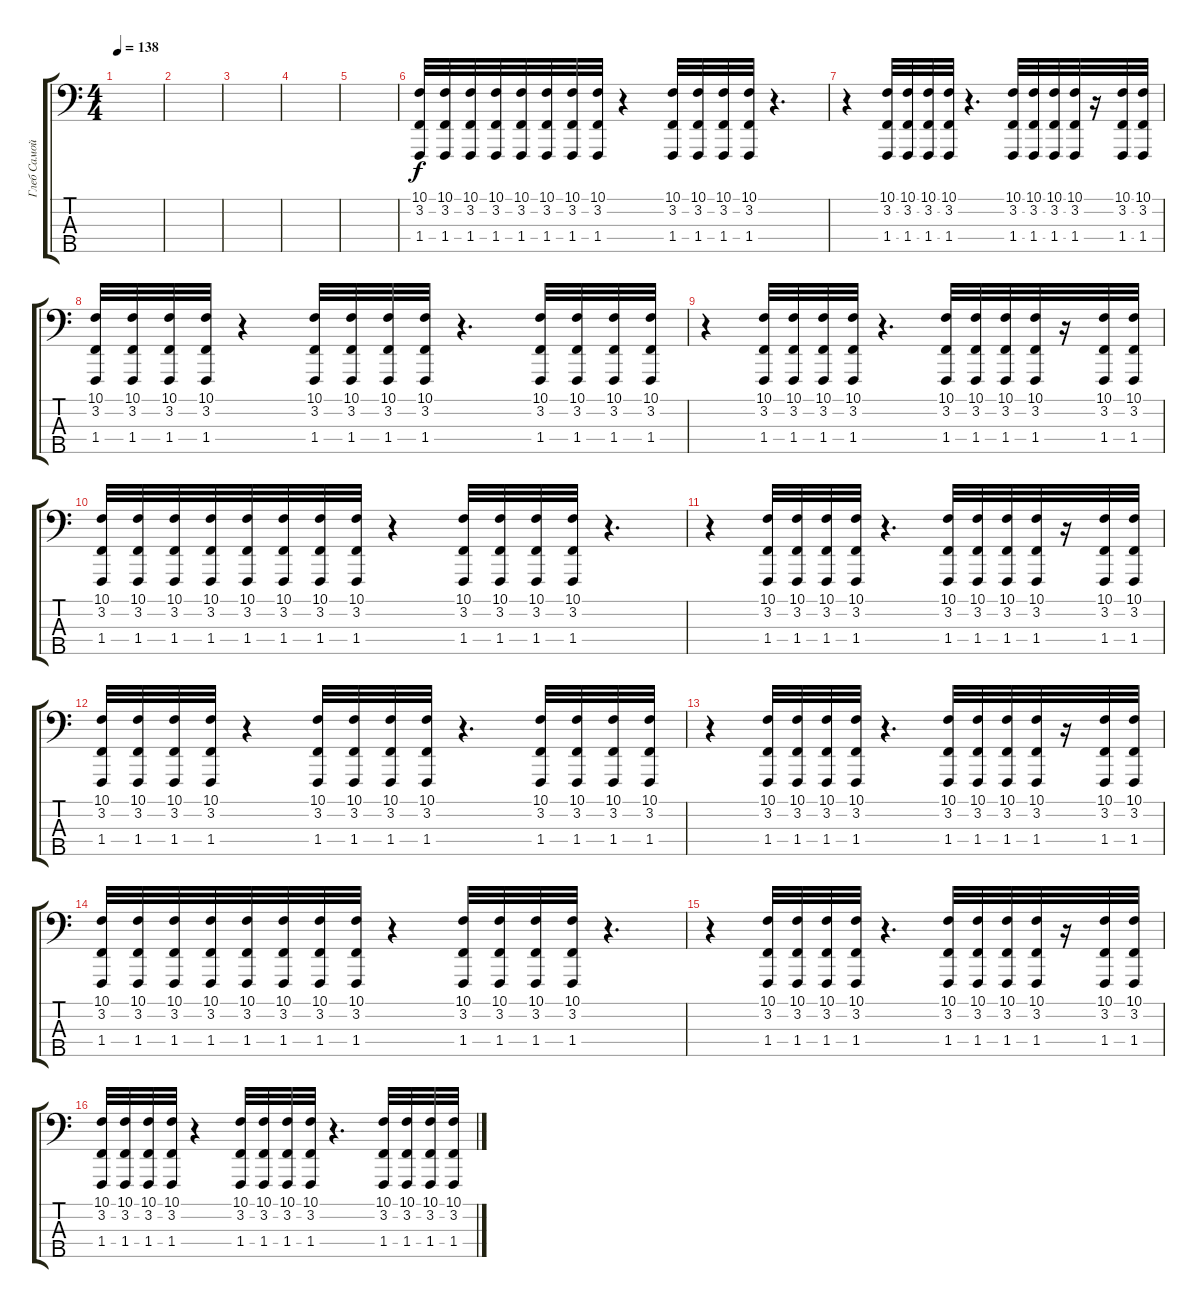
\track ("Глеб Самойлов (fx)" "Глеб Самой") {instrument lead2sawtooth}
\staff {score tabs}
\tuning (G2 D2 A1 E1 B0) {hide}
\ts (4 4)
\tempo 138
\clef f4
\ks c
|
|
|
|
|
(10.1 3.2 1.4).32 (10.1 3.2 1.4).32 (10.1 3.2 1.4).32 (10.1 3.2 1.4).32 (10.1 3.2 1.4).32 (10.1 3.2 1.4).32 (10.1 3.2 1.4).32 (10.1 3.2 1.4).32 r.4 (10.1 3.2 1.4).32 (10.1 3.2 1.4).32 (10.1 3.2 1.4).32 (10.1 3.2 1.4).32 r.4{d} |
r.4 (10.1 3.2 1.4).32 (10.1 3.2 1.4).32 (10.1 3.2 1.4).32 (10.1 3.2 1.4).32 r.4{d} (10.1 3.2 1.4).32 (10.1 3.2 1.4).32 (10.1 3.2 1.4).32 (10.1 3.2 1.4).32 r.16 (10.1 3.2 1.4).32 (10.1 3.2 1.4).32 |
(10.1 3.2 1.4).32 (10.1 3.2 1.4).32 (10.1 3.2 1.4).32 (10.1 3.2 1.4).32 r.4 (10.1 3.2 1.4).32 (10.1 3.2 1.4).32 (10.1 3.2 1.4).32 (10.1 3.2 1.4).32 r.4{d} (10.1 3.2 1.4).32 (10.1 3.2 1.4).32 (10.1 3.2 1.4).32 (10.1 3.2 1.4).32 |
r.4 (10.1 3.2 1.4).32 (10.1 3.2 1.4).32 (10.1 3.2 1.4).32 (10.1 3.2 1.4).32 r.4{d} (10.1 3.2 1.4).32 (10.1 3.2 1.4).32 (10.1 3.2 1.4).32 (10.1 3.2 1.4).32 r.16 (10.1 3.2 1.4).32 (10.1 3.2 1.4).32 |
(10.1 3.2 1.4).32 (10.1 3.2 1.4).32 (10.1 3.2 1.4).32 (10.1 3.2 1.4).32 (10.1 3.2 1.4).32 (10.1 3.2 1.4).32 (10.1 3.2 1.4).32 (10.1 3.2 1.4).32 r.4 (10.1 3.2 1.4).32 (10.1 3.2 1.4).32 (10.1 3.2 1.4).32 (10.1 3.2 1.4).32 r.4{d} |
r.4 (10.1 3.2 1.4).32 (10.1 3.2 1.4).32 (10.1 3.2 1.4).32 (10.1 3.2 1.4).32 r.4{d} (10.1 3.2 1.4).32 (10.1 3.2 1.4).32 (10.1 3.2 1.4).32 (10.1 3.2 1.4).32 r.16 (10.1 3.2 1.4).32 (10.1 3.2 1.4).32 |
(10.1 3.2 1.4).32 (10.1 3.2 1.4).32 (10.1 3.2 1.4).32 (10.1 3.2 1.4).32 r.4 (10.1 3.2 1.4).32 (10.1 3.2 1.4).32 (10.1 3.2 1.4).32 (10.1 3.2 1.4).32 r.4{d} (10.1 3.2 1.4).32 (10.1 3.2 1.4).32 (10.1 3.2 1.4).32 (10.1 3.2 1.4).32 |
r.4 (10.1 3.2 1.4).32 (10.1 3.2 1.4).32 (10.1 3.2 1.4).32 (10.1 3.2 1.4).32 r.4{d} (10.1 3.2 1.4).32 (10.1 3.2 1.4).32 (10.1 3.2 1.4).32 (10.1 3.2 1.4).32 r.16 (10.1 3.2 1.4).32 (10.1 3.2 1.4).32 |
(10.1 3.2 1.4).32 (10.1 3.2 1.4).32 (10.1 3.2 1.4).32 (10.1 3.2 1.4).32 (10.1 3.2 1.4).32 (10.1 3.2 1.4).32 (10.1 3.2 1.4).32 (10.1 3.2 1.4).32 r.4 (10.1 3.2 1.4).32 (10.1 3.2 1.4).32 (10.1 3.2 1.4).32 (10.1 3.2 1.4).32 r.4{d} |
r.4 (10.1 3.2 1.4).32 (10.1 3.2 1.4).32 (10.1 3.2 1.4).32 (10.1 3.2 1.4).32 r.4{d} (10.1 3.2 1.4).32 (10.1 3.2 1.4).32 (10.1 3.2 1.4).32 (10.1 3.2 1.4).32 r.16 (10.1 3.2 1.4).32 (10.1 3.2 1.4).32 |
(10.1 3.2 1.4).32 (10.1 3.2 1.4).32 (10.1 3.2 1.4).32 (10.1 3.2 1.4).32 r.4 (10.1 3.2 1.4).32 (10.1 3.2 1.4).32 (10.1 3.2 1.4).32 (10.1 3.2 1.4).32 r.4{d} (10.1 3.2 1.4).32 (10.1 3.2 1.4).32 (10.1 3.2 1.4).32 (10.1 3.2 1.4).32
